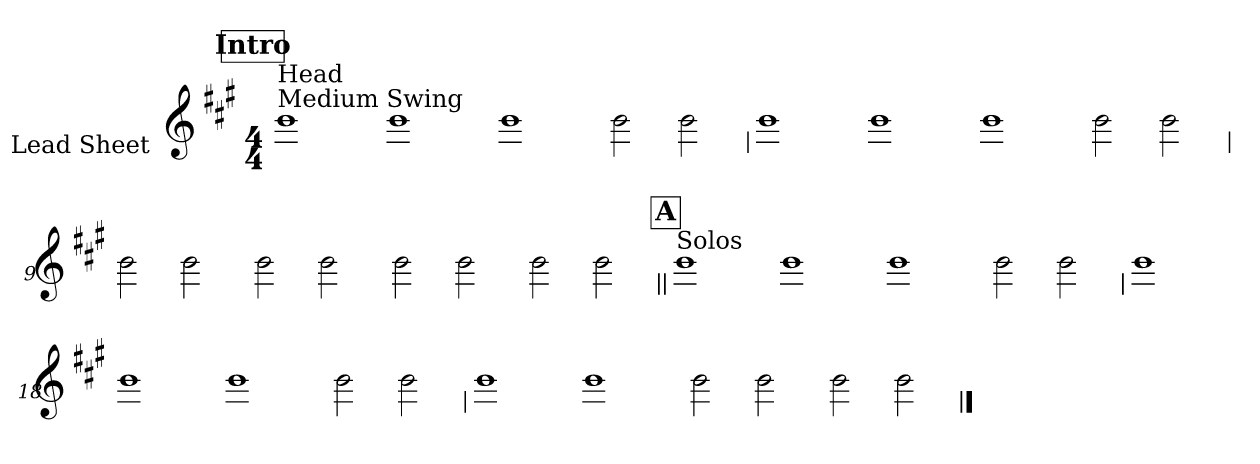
**kern
*part1
*staff1
*I"Lead Sheet
*stria0
*clefG2
*k[f#c#g#]
*A:
*M4/4
!!LO:REH:place=s1:a:t=Intro
=1||
!LO:TX:a:t=Medium Swing
!LO:TX:a:t=Head
1b
=2-
1b
=3-
1b
=4-
2b
2b
!!LO:LB:g=z
=5
1b
=6-
1b
=7-
1b
=8-
2b
2b
!!LO:LB:g=z
=9
2b
2b
=10-
2b
2b
=11-
2b
2b
=12-
2b
2b
!!LO:LB:g=z
!!LO:REH:place=s1:a:t=A
=13||
!LO:TX:a:t=Solos
1b
=14-
1b
=15-
1b
=16-
2b
2b
!!LO:LB:g=z
=17
1b
=18-
1b
=19-
1b
=20-
2b
2b
!!LO:LB:g=z
=21
1b
=22-
1b
=23-
2b
2b
=24-
2b
2b
==
*-
